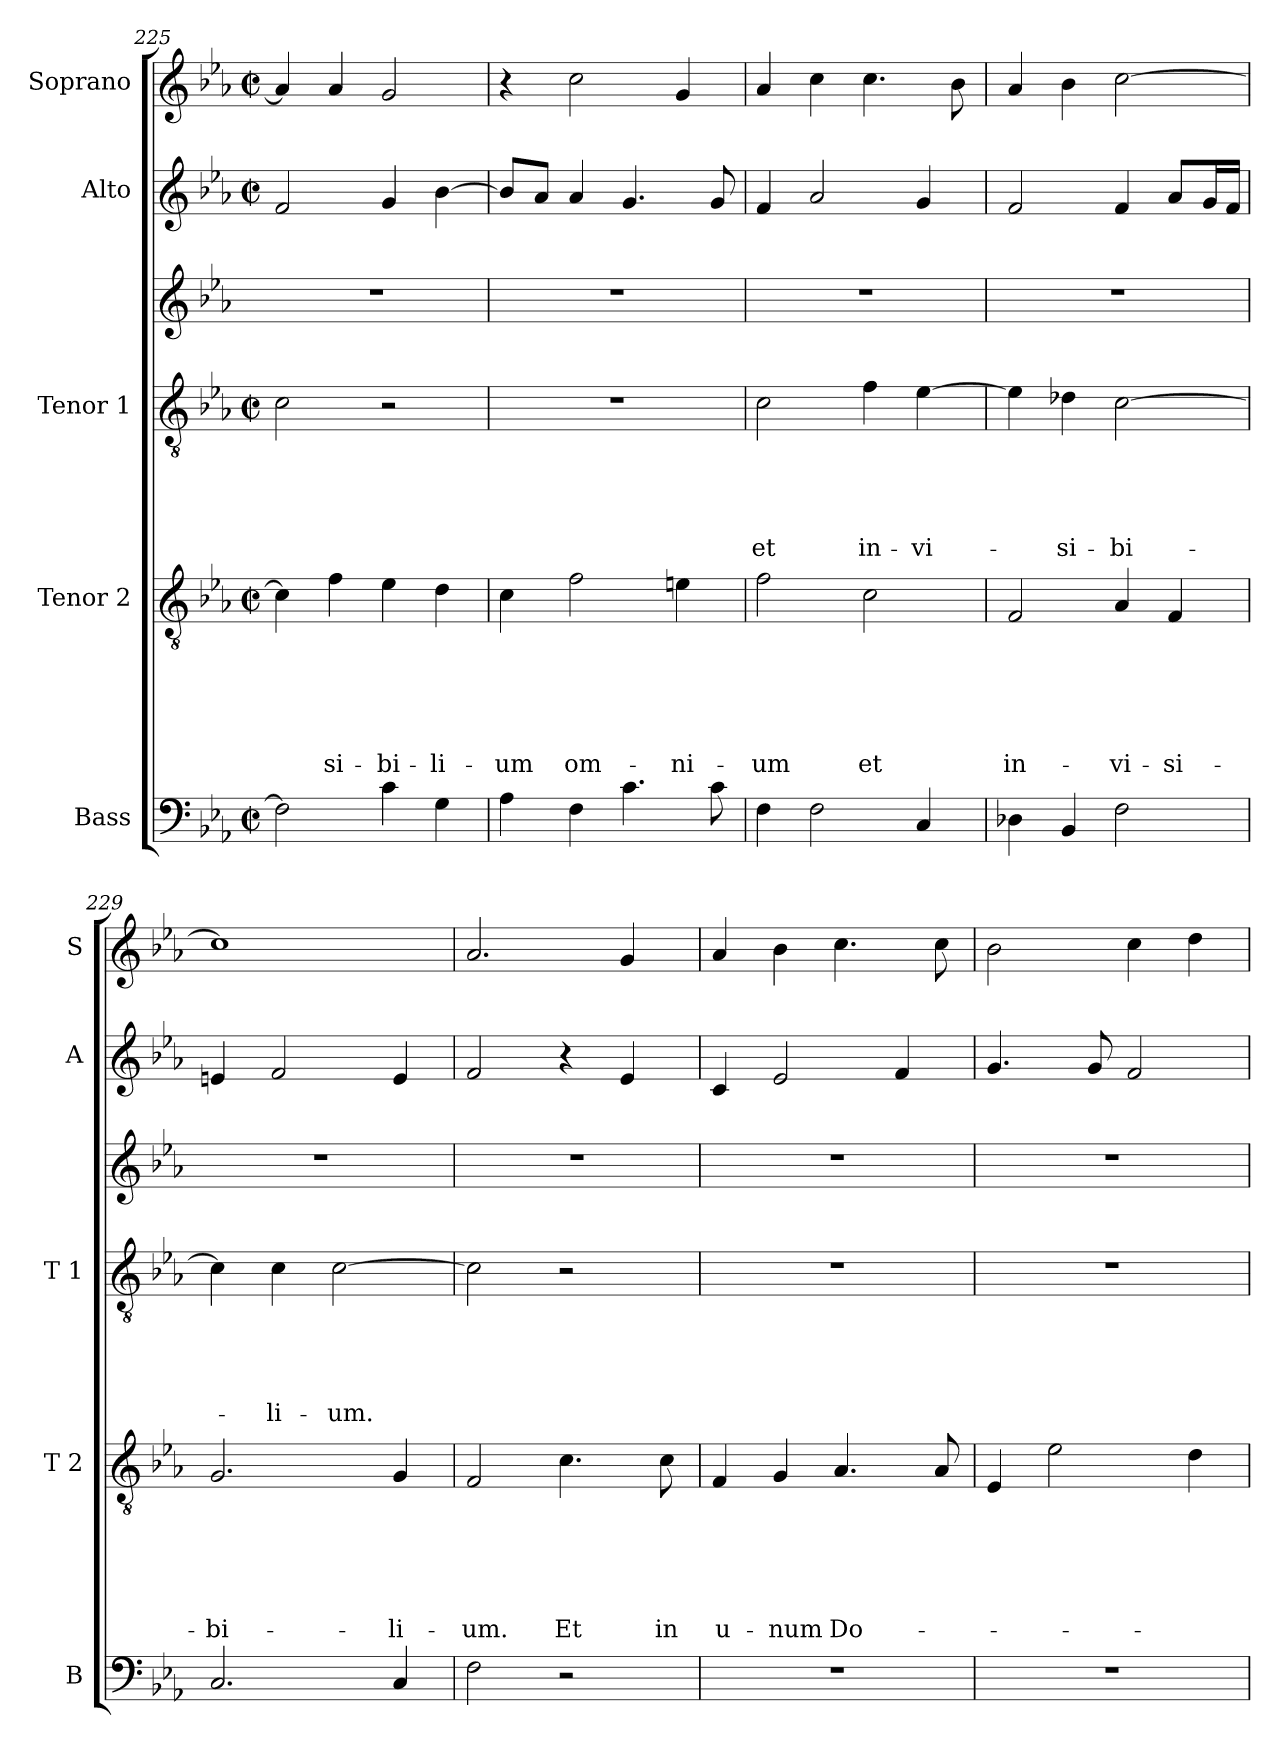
**kern	**kern	**text	**text	**text	**text	**text	**text	**kern	**text	**text	**text	**text	**text	**kern	**kern	**kern
*part6	*part5	*part5	*part5	*part5	*part5	*part5	*part5	*part4	*part4	*part4	*part4	*part4	*part4	*part3	*part2	*part1
*staff6	*staff5	*staff5	*staff5	*staff5	*staff5	*staff5	*staff5	*staff4	*staff4	*staff4	*staff4	*staff4	*staff4	*staff3	*staff2	*staff1
*I"Bass	*I"Tenor 2	*	*	*	*	*	*	*I"Tenor 1	*	*	*	*	*	*	*I"Alto	*I"Soprano
*I'B	*I'T 2	*	*	*	*	*	*	*I'T 1	*	*	*	*	*	*	*I'A	*I'S
*clefF4	*clefGv2	*	*	*	*	*	*	*clefGv2	*	*	*	*	*	*clefG2	*clefG2	*clefG2
*k[b-e-a-]	*k[b-e-a-]	*	*	*	*	*	*	*k[b-e-a-]	*	*	*	*	*	*k[b-e-a-]	*k[b-e-a-]	*k[b-e-a-]
*E-:	*E-:	*	*	*	*	*	*	*E-:	*	*	*	*	*	*E-:	*E-:	*E-:
*M2/2	*M2/2	*	*	*	*	*	*	*M2/2	*	*	*	*	*	*	*M2/2	*M2/2
*met(c|)	*met(c|)	*	*	*	*	*	*	*met(c|)	*	*	*	*	*	*	*met(c|)	*met(c|)
=225	=225	=225	=225	=225	=225	=225	=225	=225	=225	=225	=225	=225	=225	=225	=225	=225
2F\]	4c\]	.	.	.	.	.	.	2c\	.	.	.	.	.	1r	2f/	4a-/]
!	!	!	!	!	!	!	!LO:LY:b	!	!	!	!	!	!	!	!	!
.	4f\	.	.	.	.	.	-si-	.	.	.	.	.	.	.	.	4a-/
!	!	!	!	!	!	!	!LO:LY:b	!	!	!	!	!	!	!	!	!
4c\	4e-\	.	.	.	.	.	-bi-	2r	.	.	.	.	.	.	4g/	2g/
!	!	!	!	!	!	!	!LO:LY:b	!	!	!	!	!	!	!	!	!
4G\	4d\	.	.	.	.	.	-li-	.	.	.	.	.	.	.	[>4b-\	.
=226	=226	=226	=226	=226	=226	=226	=226	=226	=226	=226	=226	=226	=226	=226	=226	=226
!	!	!	!	!	!	!	!LO:LY:b	!	!	!	!	!	!	!	!	!
4A-\	4c\	.	.	.	.	.	-um	1r	.	.	.	.	.	1r	8b-/L]	4r
.	.	.	.	.	.	.	.	.	.	.	.	.	.	.	8a-/J	.
!	!	!	!	!	!	!	!LO:LY:b	!	!	!	!	!	!	!	!	!
4F\	2f\	.	.	.	.	.	om-	.	.	.	.	.	.	.	4a-/	2cc\
4.c\	.	.	.	.	.	.	.	.	.	.	.	.	.	.	4.g/	.
!	!	!	!	!	!	!	!LO:LY:b	!	!	!	!	!	!	!	!	!
.	4en\	.	.	.	.	.	-ni-	.	.	.	.	.	.	.	.	4g/
8c\	.	.	.	.	.	.	.	.	.	.	.	.	.	.	8g/	.
=227	=227	=227	=227	=227	=227	=227	=227	=227	=227	=227	=227	=227	=227	=227	=227	=227
!	!	!	!	!	!	!	!LO:LY:b	!	!	!	!	!	!LO:LY:b	!	!	!
4F\	2f\	.	.	.	.	.	-um	2c\	.	.	.	.	et	1r	4f/	4a-/
2F\	.	.	.	.	.	.	.	.	.	.	.	.	.	.	2a-/	4cc\
!	!	!	!	!	!	!	!LO:LY:b	!	!	!	!	!	!LO:LY:b	!	!	!
.	2c\	.	.	.	.	.	et	4f\	.	.	.	.	in-	.	.	4.cc\
!	!	!	!	!	!	!	!	!	!	!	!	!	!LO:LY:b	!	!	!
4C/	.	.	.	.	.	.	.	[>4e-\	.	.	.	.	-vi-	.	4g/	.
.	.	.	.	.	.	.	.	.	.	.	.	.	.	.	.	8b-\
=228	=228	=228	=228	=228	=228	=228	=228	=228	=228	=228	=228	=228	=228	=228	=228	=228
!	!	!	!	!	!	!	!LO:LY:b	!	!	!	!	!	!	!	!	!
4D-X\	2F/	.	.	.	.	.	in-	4e-\]	.	.	.	.	.	1r	2f/	4a-/
!	!	!	!	!	!	!	!	!	!	!	!	!	!LO:LY:b	!	!	!
4BB-/	.	.	.	.	.	.	.	4d-X\	.	.	.	.	-si-	.	.	4b-\
!	!	!	!	!	!	!	!LO:LY:b	!	!	!	!	!	!LO:LY:b	!	!	!
2F\	4A-/	.	.	.	.	.	-vi-	[>2c\	.	.	.	.	-bi-	.	4f/	[>2cc\
!	!	!	!	!	!	!	!LO:LY:b	!	!	!	!	!	!	!	!	!
.	4F/	.	.	.	.	.	-si-	.	.	.	.	.	.	.	8a-/L	.
.	.	.	.	.	.	.	.	.	.	.	.	.	.	.	16g/L	.
.	.	.	.	.	.	.	.	.	.	.	.	.	.	.	16f/JJ	.
!!LO:PB:g=z
=229	=229	=229	=229	=229	=229	=229	=229	=229	=229	=229	=229	=229	=229	=229	=229	=229
!	!	!	!	!	!	!	!LO:LY:b	!	!	!	!	!	!	!	!	!
2.C/	2.G/	.	.	.	.	.	-bi-	4c\]	.	.	.	.	.	1r	4en/	1cc]
!	!	!	!	!	!	!	!	!	!	!	!	!	!LO:LY:b	!	!	!
.	.	.	.	.	.	.	.	4c\	.	.	.	.	-li-	.	2f/	.
!	!	!	!	!	!	!	!	!	!	!	!	!	!LO:LY:b	!	!	!
.	.	.	.	.	.	.	.	[>2c\	.	.	.	.	-um.	.	.	.
!	!	!	!	!	!	!	!LO:LY:b	!	!	!	!	!	!	!	!	!
4C/	4G/	.	.	.	.	.	-li-	.	.	.	.	.	.	.	4e/	.
=230	=230	=230	=230	=230	=230	=230	=230	=230	=230	=230	=230	=230	=230	=230	=230	=230
!	!	!	!	!	!	!	!LO:LY:b	!	!	!	!	!	!	!	!	!
2F\	2F/	.	.	.	.	.	-um.	2c\]	.	.	.	.	.	1r	2f/	2.a-/
!	!	!	!	!	!	!	!LO:LY:b	!	!	!	!	!	!	!	!	!
2r	4.c\	.	.	.	.	.	Et	2r	.	.	.	.	.	.	4r	.
.	.	.	.	.	.	.	.	.	.	.	.	.	.	.	4e-/	4g/
!	!	!	!	!	!	!	!LO:LY:b	!	!	!	!	!	!	!	!	!
.	8c\	.	.	.	.	.	in	.	.	.	.	.	.	.	.	.
=231	=231	=231	=231	=231	=231	=231	=231	=231	=231	=231	=231	=231	=231	=231	=231	=231
!	!	!	!	!	!	!	!LO:LY:b	!	!	!	!	!	!	!	!	!
1r	4F/	.	.	.	.	.	u-	1r	.	.	.	.	.	1r	4c/	4a-/
!	!	!	!	!	!	!	!LO:LY:b	!	!	!	!	!	!	!	!	!
.	4G/	.	.	.	.	.	-num	.	.	.	.	.	.	.	2e-/	4b-\
!	!	!	!	!	!	!	!LO:LY:b	!	!	!	!	!	!	!	!	!
.	4.A-/	.	.	.	.	.	Do-	.	.	.	.	.	.	.	.	4.cc\
.	.	.	.	.	.	.	.	.	.	.	.	.	.	.	4f/	.
.	8A-/	.	.	.	.	.	.	.	.	.	.	.	.	.	.	8cc\
=232	=232	=232	=232	=232	=232	=232	=232	=232	=232	=232	=232	=232	=232	=232	=232	=232
1r	4E-/	.	.	.	.	.	.	1r	.	.	.	.	.	1r	4.g/	2b-\
.	2e-\	.	.	.	.	.	.	.	.	.	.	.	.	.	.	.
.	.	.	.	.	.	.	.	.	.	.	.	.	.	.	8g/	.
.	.	.	.	.	.	.	.	.	.	.	.	.	.	.	2f/	4cc\
.	4d\	.	.	.	.	.	.	.	.	.	.	.	.	.	.	4dd\
=	=	=	=	=	=	=	=	=	=	=	=	=	=	=	=	=
*-	*-	*-	*-	*-	*-	*-	*-	*-	*-	*-	*-	*-	*-	*-	*-	*-
